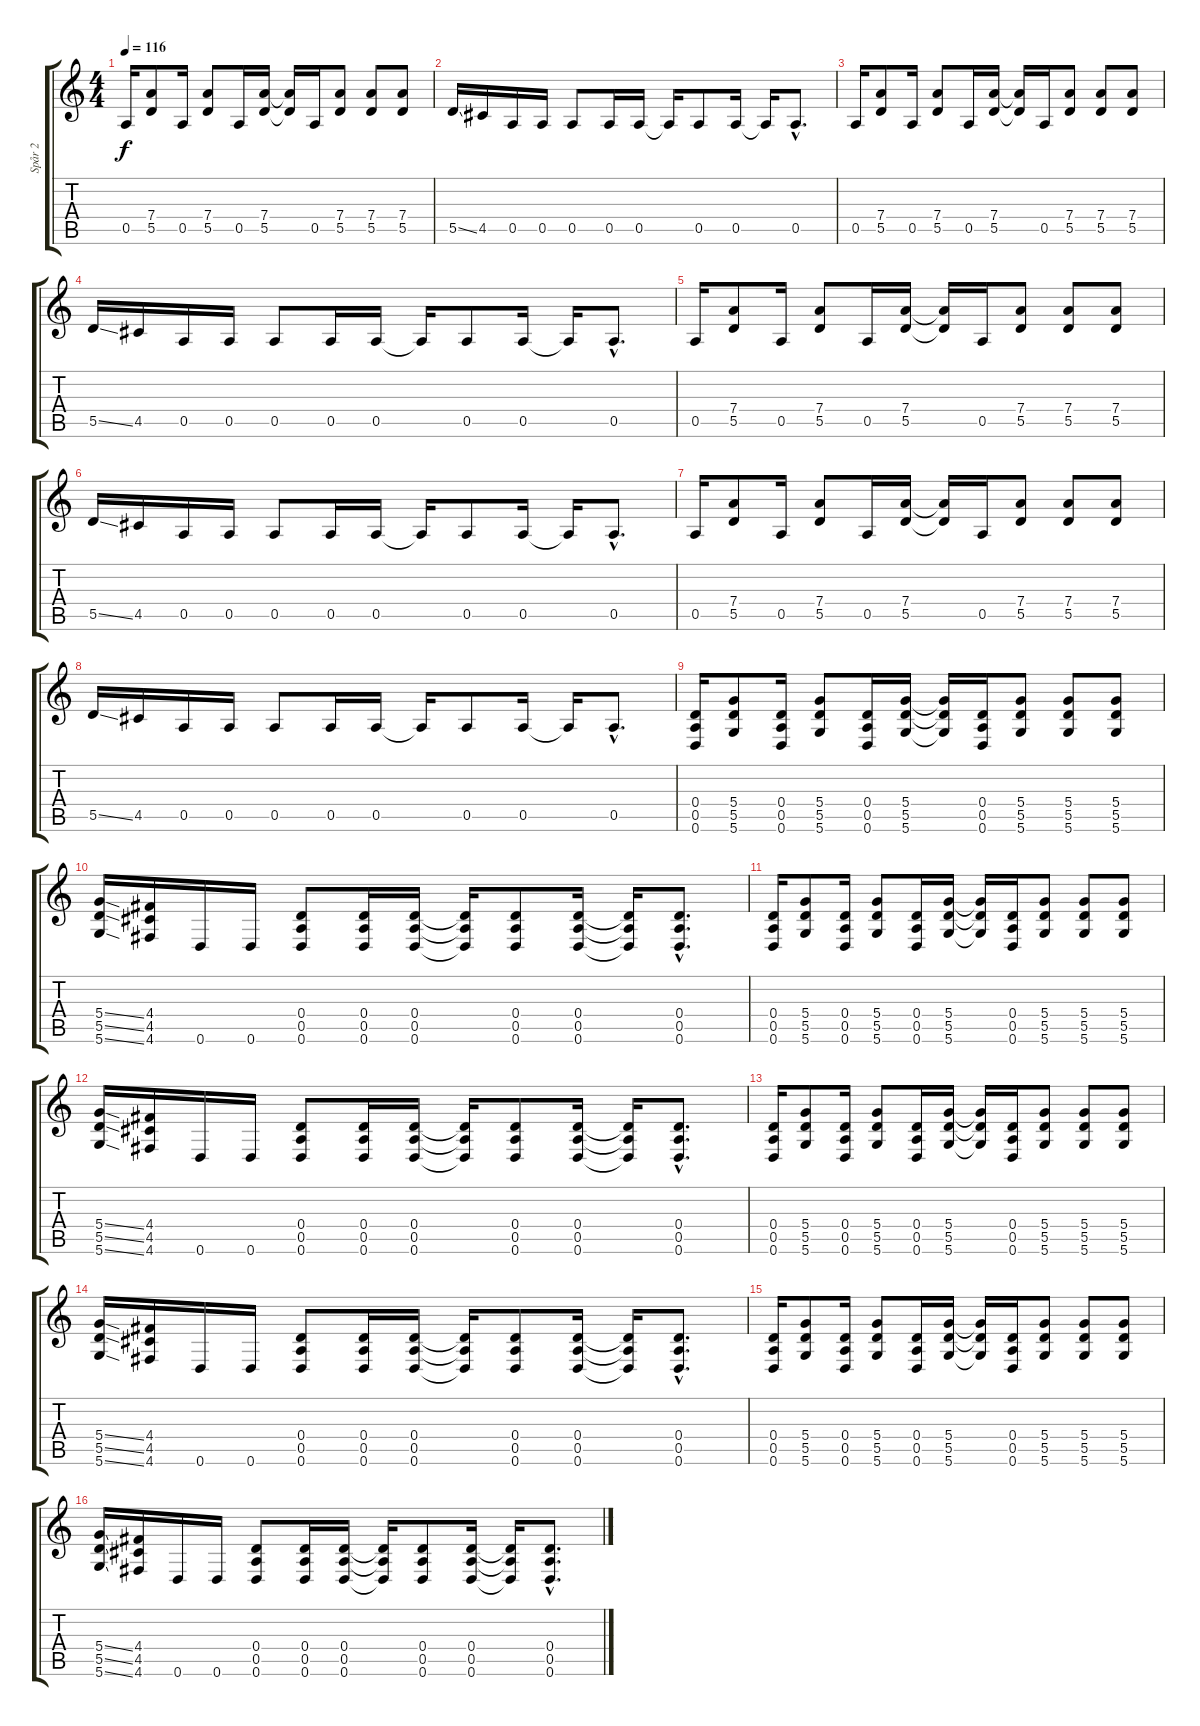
\track ("Spår 2" "Spår 2") {instrument overdrivenguitar}
\staff {score tabs}
\tuning (E4 B3 G3 D3 A2 D2) {hide}
\ts (4 4)
\tempo 116
\clef g2
\ks c
0.5.16{dy f} (7.4 5.5).8 0.5.16 (7.4 5.5).8 0.5.16 (7.4 5.5).16 (7.4{t} 5.5{t}).16 0.5.16 (7.4 5.5).8 (7.4 5.5).8 (7.4 5.5).8 |
5.5{ss}.16 4.5.16 0.5.16 0.5.16 0.5.8 0.5.16 0.5.16 0.5{t}.16 0.5.8 0.5.16 0.5{t}.16 0.5{hac}.8{d} |
0.5.16 (7.4 5.5).8 0.5.16 (7.4 5.5).8 0.5.16 (7.4 5.5).16 (7.4{t} 5.5{t}).16 0.5.16 (7.4 5.5).8 (7.4 5.5).8 (7.4 5.5).8 |
5.5{ss}.16 4.5.16 0.5.16 0.5.16 0.5.8 0.5.16 0.5.16 0.5{t}.16 0.5.8 0.5.16 0.5{t}.16 0.5{hac}.8{d} |
0.5.16 (7.4 5.5).8 0.5.16 (7.4 5.5).8 0.5.16 (7.4 5.5).16 (7.4{t} 5.5{t}).16 0.5.16 (7.4 5.5).8 (7.4 5.5).8 (7.4 5.5).8 |
5.5{ss}.16 4.5.16 0.5.16 0.5.16 0.5.8 0.5.16 0.5.16 0.5{t}.16 0.5.8 0.5.16 0.5{t}.16 0.5{hac}.8{d} |
0.5.16 (7.4 5.5).8 0.5.16 (7.4 5.5).8 0.5.16 (7.4 5.5).16 (7.4{t} 5.5{t}).16 0.5.16 (7.4 5.5).8 (7.4 5.5).8 (7.4 5.5).8 |
5.5{ss}.16 4.5.16 0.5.16 0.5.16 0.5.8 0.5.16 0.5.16 0.5{t}.16 0.5.8 0.5.16 0.5{t}.16 0.5{hac}.8{d} |
(0.4 0.5 0.6).16 (5.4 5.5 5.6).8 (0.4 0.5 0.6).16 (5.4 5.5 5.6).8 (0.4 0.5 0.6).16 (5.4 5.5 5.6).16 (5.4{t} 5.5{t} 5.6{t}).16 (0.4 0.5 0.6).16 (5.4 5.5 5.6).8 (5.4 5.5 5.6).8 (5.4 5.5 5.6).8 |
(5.4{ss} 5.5{ss} 5.6{ss}).16 (4.4 4.5 4.6).16 0.6.16 0.6.16 (0.4 0.5 0.6).8 (0.4 0.5 0.6).16 (0.4 0.5 0.6).16 (0.4{t} 0.5{t} 0.6{t}).16 (0.4 0.5 0.6).8 (0.4 0.5 0.6).16 (0.4{t} 0.5{t} 0.6{t}).16 (0.4{hac} 0.5{hac} 0.6{hac}).8{d} |
(0.4 0.5 0.6).16 (5.4 5.5 5.6).8 (0.4 0.5 0.6).16 (5.4 5.5 5.6).8 (0.4 0.5 0.6).16 (5.4 5.5 5.6).16 (5.4{t} 5.5{t} 5.6{t}).16 (0.4 0.5 0.6).16 (5.4 5.5 5.6).8 (5.4 5.5 5.6).8 (5.4 5.5 5.6).8 |
(5.4{ss} 5.5{ss} 5.6{ss}).16 (4.4 4.5 4.6).16 0.6.16 0.6.16 (0.4 0.5 0.6).8 (0.4 0.5 0.6).16 (0.4 0.5 0.6).16 (0.4{t} 0.5{t} 0.6{t}).16 (0.4 0.5 0.6).8 (0.4 0.5 0.6).16 (0.4{t} 0.5{t} 0.6{t}).16 (0.4{hac} 0.5{hac} 0.6{hac}).8{d} |
(0.4 0.5 0.6).16 (5.4 5.5 5.6).8 (0.4 0.5 0.6).16 (5.4 5.5 5.6).8 (0.4 0.5 0.6).16 (5.4 5.5 5.6).16 (5.4{t} 5.5{t} 5.6{t}).16 (0.4 0.5 0.6).16 (5.4 5.5 5.6).8 (5.4 5.5 5.6).8 (5.4 5.5 5.6).8 |
(5.4{ss} 5.5{ss} 5.6{ss}).16 (4.4 4.5 4.6).16 0.6.16 0.6.16 (0.4 0.5 0.6).8 (0.4 0.5 0.6).16 (0.4 0.5 0.6).16 (0.4{t} 0.5{t} 0.6{t}).16 (0.4 0.5 0.6).8 (0.4 0.5 0.6).16 (0.4{t} 0.5{t} 0.6{t}).16 (0.4{hac} 0.5{hac} 0.6{hac}).8{d} |
(0.4 0.5 0.6).16 (5.4 5.5 5.6).8 (0.4 0.5 0.6).16 (5.4 5.5 5.6).8 (0.4 0.5 0.6).16 (5.4 5.5 5.6).16 (5.4{t} 5.5{t} 5.6{t}).16 (0.4 0.5 0.6).16 (5.4 5.5 5.6).8 (5.4 5.5 5.6).8 (5.4 5.5 5.6).8 |
(5.4{ss} 5.5{ss} 5.6{ss}).16 (4.4 4.5 4.6).16 0.6.16 0.6.16 (0.4 0.5 0.6).8 (0.4 0.5 0.6).16 (0.4 0.5 0.6).16 (0.4{t} 0.5{t} 0.6{t}).16 (0.4 0.5 0.6).8 (0.4 0.5 0.6).16 (0.4{t} 0.5{t} 0.6{t}).16 (0.4{hac} 0.5{hac} 0.6{hac}).8{d}
